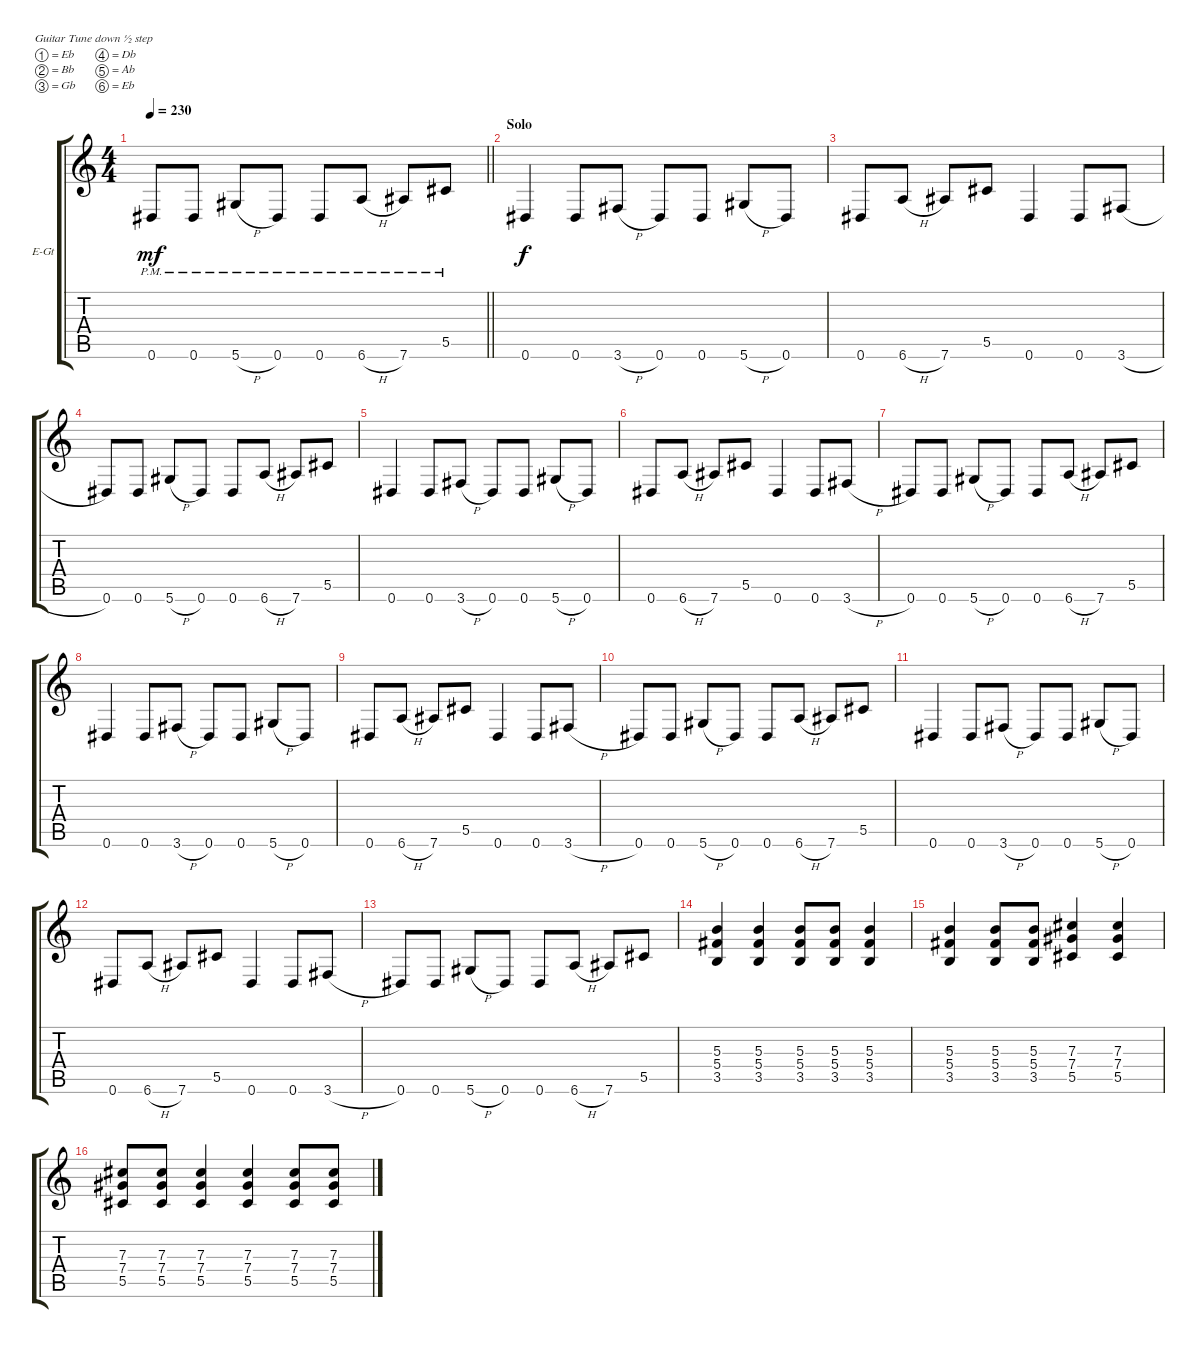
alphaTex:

\bracketExtendMode groupsimilarinstruments
\firstSystemTrackNameOrientation horizontal
\otherSystemsTrackNameOrientation horizontal
\track ("Jonny Rocker" "E-Gt") {instrument distortionguitar}
\staff {score tabs}
\tuning (Eb4 Bb3 Gb3 Db3 Ab2 Eb2)
\ts (4 4)
\tempo 230
\clef g2
\barLineRight lightlight
\ks c
0.6{pm}.8{dy mf} 0.6{pm}.8 5.6{h pm}.8 0.6{pm}.8 0.6{pm}.8 6.6{h pm}.8 7.6{pm}.8 5.5{pm}.8 |
\section ("" "Solo")
0.6.4{dy f} 0.6.8 3.6{h}.8 0.6.8 0.6.8 5.6{h}.8 0.6.8 |
0.6.8 6.6{h}.8 7.6.8 5.5.8 0.6.4 0.6.8 3.6{h}.8 |
0.6.8 0.6.8 5.6{h}.8 0.6.8 0.6.8 6.6{h}.8 7.6.8 5.5.8 |
0.6.4 0.6.8 3.6{h}.8 0.6.8 0.6.8 5.6{h}.8 0.6.8 |
0.6.8 6.6{h}.8 7.6.8 5.5.8 0.6.4 0.6.8 3.6{h}.8 |
0.6.8 0.6.8 5.6{h}.8 0.6.8 0.6.8 6.6{h}.8 7.6.8 5.5.8 |
0.6.4 0.6.8 3.6{h}.8 0.6.8 0.6.8 5.6{h}.8 0.6.8 |
0.6.8 6.6{h}.8 7.6.8 5.5.8 0.6.4 0.6.8 3.6{h}.8 |
0.6.8 0.6.8 5.6{h}.8 0.6.8 0.6.8 6.6{h}.8 7.6.8 5.5.8 |
0.6.4 0.6.8 3.6{h}.8 0.6.8 0.6.8 5.6{h}.8 0.6.8 |
0.6.8 6.6{h}.8 7.6.8 5.5.8 0.6.4 0.6.8 3.6{h}.8 |
0.6.8 0.6.8 5.6{h}.8 0.6.8 0.6.8 6.6{h}.8 7.6.8 5.5.8 |
(5.3 5.4 3.5).4 (5.3 5.4 3.5).4 (5.3 5.4 3.5).8 (5.3 5.4 3.5).8 (5.3 5.4 3.5).4 |
(5.3 5.4 3.5).4 (5.3 5.4 3.5).8 (5.3 5.4 3.5).8 (7.3 7.4 5.5).4 (7.3 7.4 5.5).4 |
(7.3 7.4 5.5).8 (7.3 7.4 5.5).8 (7.3 7.4 5.5).4 (7.3 7.4 5.5).4 (7.3 7.4 5.5).8 (7.3 7.4 5.5).8
